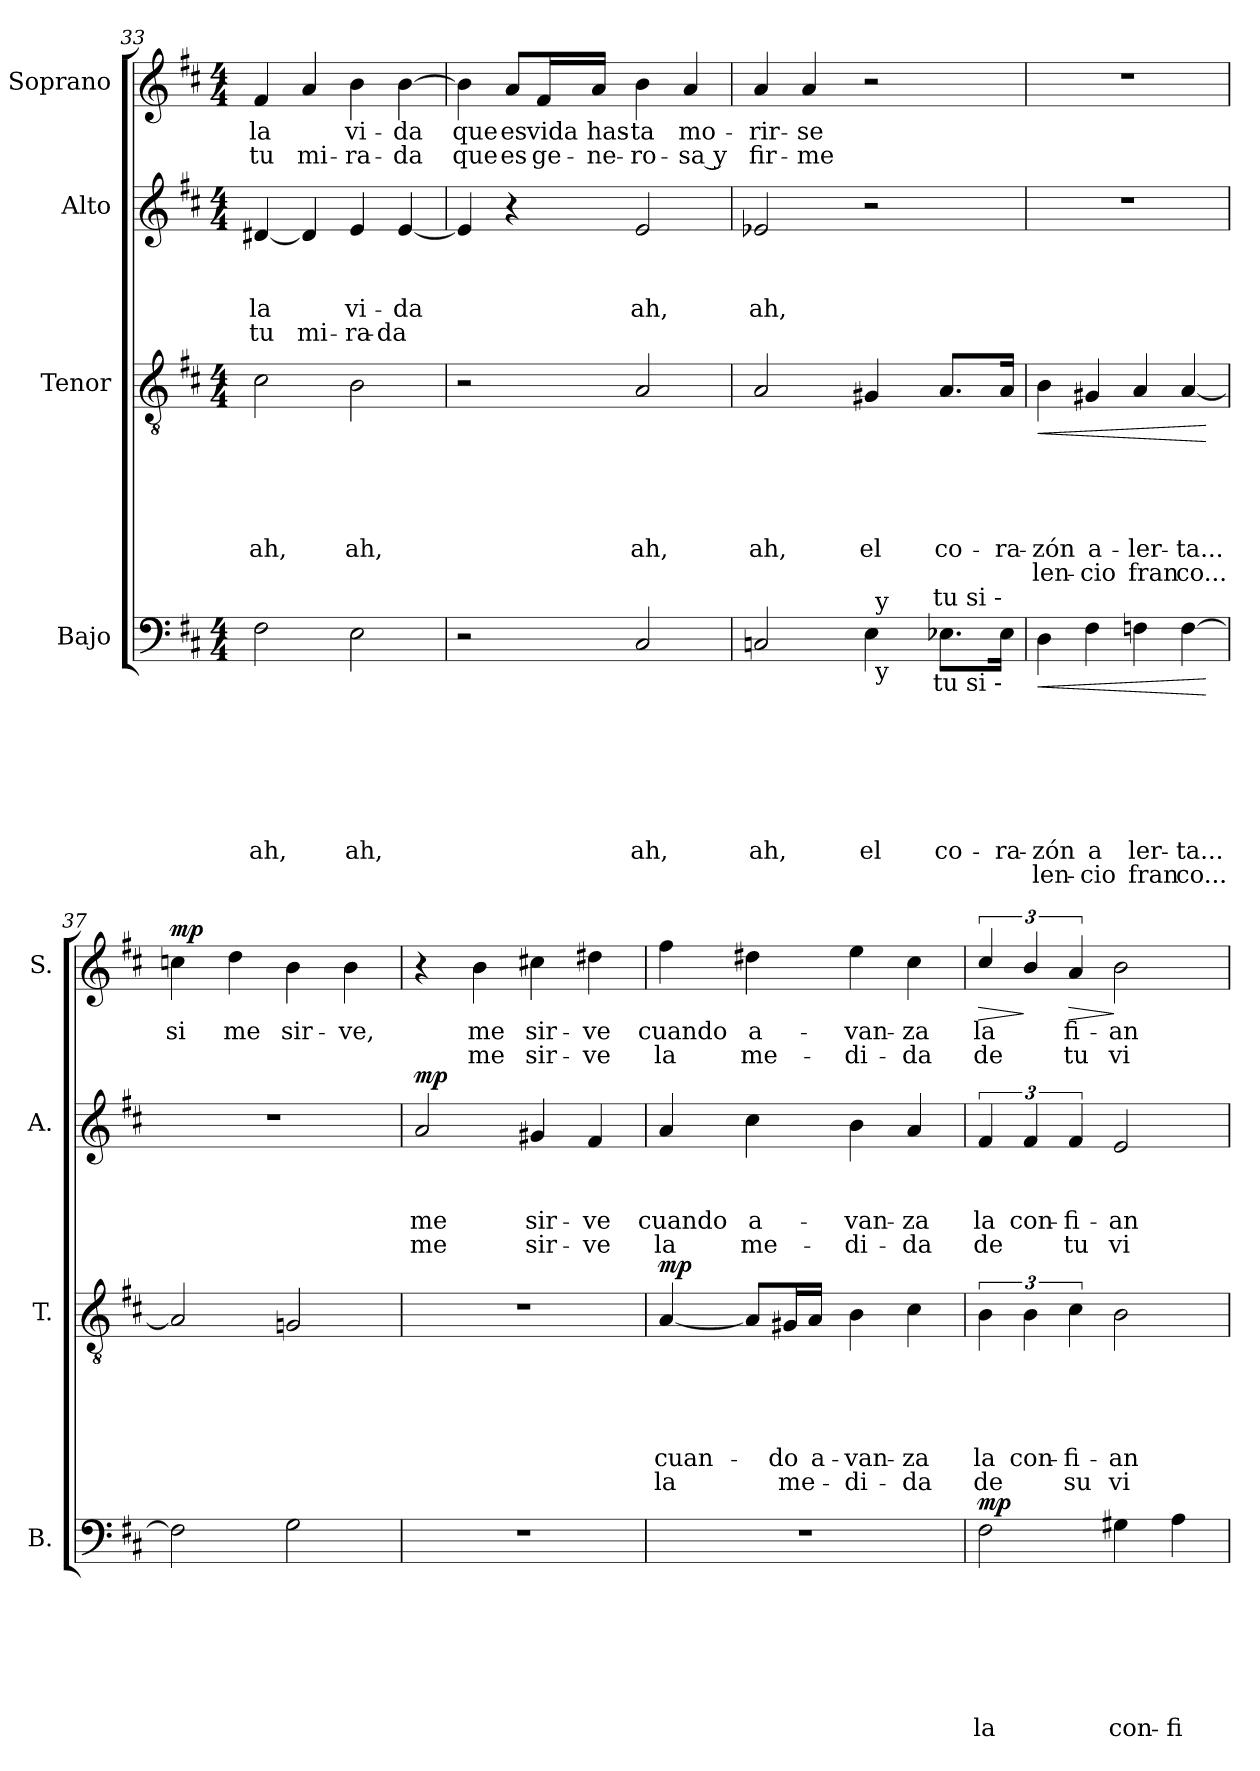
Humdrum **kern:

**kern	**text	**text	**text	**text	**text	**text	**text	**text	**dynam	**kern	**text	**text	**text	**text	**text	**text	**dynam	**kern	**text	**text	**text	**text	**dynam	**kern	**text	**text	**dynam
*part4	*part4	*part4	*part4	*part4	*part4	*part4	*part4	*part4	*part4	*part3	*part3	*part3	*part3	*part3	*part3	*part3	*part3	*part2	*part2	*part2	*part2	*part2	*part2	*part1	*part1	*part1	*part1
*staff4	*staff4	*staff4	*staff4	*staff4	*staff4	*staff4	*staff4	*staff4	*staff4	*staff3	*staff3	*staff3	*staff3	*staff3	*staff3	*staff3	*staff3	*staff2	*staff2	*staff2	*staff2	*staff2	*staff2	*staff1	*staff1	*staff1	*staff1
*I"Bajo	*	*	*	*	*	*	*	*	*	*I"Tenor	*	*	*	*	*	*	*	*I"Alto	*	*	*	*	*	*I"Soprano	*	*	*
*I'B.	*	*	*	*	*	*	*	*	*	*I'T.	*	*	*	*	*	*	*	*I'A.	*	*	*	*	*	*I'S.	*	*	*
*clefF4	*	*	*	*	*	*	*	*	*	*clefGv2	*	*	*	*	*	*	*	*clefG2	*	*	*	*	*	*clefG2	*	*	*
*k[f#c#]	*	*	*	*	*	*	*	*	*	*k[f#c#]	*	*	*	*	*	*	*	*k[f#c#]	*	*	*	*	*	*k[f#c#]	*	*	*
*D:	*	*	*	*	*	*	*	*	*	*D:	*	*	*	*	*	*	*	*D:	*	*	*	*	*	*D:	*	*	*
*M4/4	*	*	*	*	*	*	*	*	*	*M4/4	*	*	*	*	*	*	*	*M4/4	*	*	*	*	*	*M4/4	*	*	*
=33	=33	=33	=33	=33	=33	=33	=33	=33	=33	=33	=33	=33	=33	=33	=33	=33	=33	=33	=33	=33	=33	=33	=33	=33	=33	=33	=33
!	!	!	!	!	!	!	!LO:LY:b	!	!	!	!	!	!	!	!LO:LY:b	!	!	!	!	!	!LO:LY:b	!LO:LY:b	!	!	!LO:LY:b	!LO:LY:b	!
2F#\	.	.	.	.	.	.	ah,	.	.	2c#\	.	.	.	.	ah,	.	.	[<4d#X/	.	.	la	tu	.	4f#/	la	tu	.
!	!	!	!	!	!	!	!	!	!	!	!	!	!	!	!	!	!	!	!	!	!	!LO:LY:b	!	!	!	!LO:LY:b	!
.	.	.	.	.	.	.	.	.	.	.	.	.	.	.	.	.	.	4d#/]	.	.	.	mi-	.	4a/	.	mi-	.
!	!	!	!	!	!	!	!LO:LY:b	!	!	!	!	!	!	!	!LO:LY:b	!	!	!	!	!	!LO:LY:b	!LO:LY:b	!	!	!LO:LY:b	!LO:LY:b	!
2E\	.	.	.	.	.	.	ah,	.	.	2B\	.	.	.	.	ah,	.	.	4e/	.	.	vi-	-ra-	.	4b\	vi-	-ra-	.
!	!	!	!	!	!	!	!	!	!	!	!	!	!	!	!	!	!	!	!	!	!LO:LY:b	!LO:LY:b	!	!	!LO:LY:b	!LO:LY:b	!
.	.	.	.	.	.	.	.	.	.	.	.	.	.	.	.	.	.	[<4e/	.	.	-da	-da	.	[>4b\	-da	-da	.
=34	=34	=34	=34	=34	=34	=34	=34	=34	=34	=34	=34	=34	=34	=34	=34	=34	=34	=34	=34	=34	=34	=34	=34	=34	=34	=34	=34
!	!	!	!	!	!	!	!	!	!	!	!	!	!	!	!	!	!	!	!	!	!	!	!	!	!LO:LY:b	!LO:LY:b	!
2r	.	.	.	.	.	.	.	.	.	2r	.	.	.	.	.	.	.	4e/]	.	.	.	.	.	4b\]	que	que	.
!	!	!	!	!	!	!	!	!	!	!	!	!	!	!	!	!	!	!	!	!	!	!	!	!	!LO:LY:b	!LO:LY:b	!
.	.	.	.	.	.	.	.	.	.	.	.	.	.	.	.	.	.	4r	.	.	.	.	.	8a/L	es	es	.
!	!	!	!	!	!	!	!	!	!	!	!	!	!	!	!	!	!	!	!	!	!	!	!	!	!LO:LY:b	!LO:LY:b	!
.	.	.	.	.	.	.	.	.	.	.	.	.	.	.	.	.	.	.	.	.	.	.	.	16f#/L	vi­da	ge-	.
!	!	!	!	!	!	!	!	!	!	!	!	!	!	!	!	!	!	!	!	!	!	!	!	!	!LO:LY:b	!LO:LY:b	!
.	.	.	.	.	.	.	.	.	.	.	.	.	.	.	.	.	.	.	.	.	.	.	.	16a/JJ	has-	-ne-	.
!	!	!	!	!	!	!	!LO:LY:b	!	!	!	!	!	!	!	!LO:LY:b	!	!	!	!	!	!LO:LY:b	!	!	!	!LO:LY:b:rj	!LO:LY:b:rj	!
2C#/	.	.	.	.	.	.	ah,	.	.	2A/	.	.	.	.	ah,	.	.	2e/	.	.	ah,	.	.	4b\	-ta	-ro-	.
!	!	!	!	!	!	!	!	!	!	!	!	!	!	!	!	!	!	!	!	!	!	!	!	!	!LO:LY:b	!LO:LY:b	!
.	.	.	.	.	.	.	.	.	.	.	.	.	.	.	.	.	.	.	.	.	.	.	.	4a/	mo-	-sa y	.
=35	=35	=35	=35	=35	=35	=35	=35	=35	=35	=35	=35	=35	=35	=35	=35	=35	=35	=35	=35	=35	=35	=35	=35	=35	=35	=35	=35
!	!	!	!	!	!	!	!LO:LY:b	!	!	!	!	!	!	!	!LO:LY:b	!	!	!	!	!	!LO:LY:b	!	!	!	!LO:LY:b	!LO:LY:b	!
*^	*	*	*	*	*	*	*	*	*	*	*	*	*	*	*	*	*	*	*	*	*	*	*	*	*	*	*
*	*^	*	*	*	*	*	*	*	*	*	*	*	*	*	*	*	*	*	*	*	*	*	*	*	*	*	*	*
2Cn/	3ryy	3%2ryy	.	.	.	.	.	.	ah,	.	.	2A/	.	.	.	.	ah,	.	.	2e-X/	.	.	ah,	.	.	4a/	-rir-	fir-	.
!	!	!	!	!	!	!	!	!	!	!	!	!	!	!	!	!	!	!	!	!	!	!	!	!	!	!	!LO:LY:b	!LO:LY:b	!
.	.	.	.	.	.	.	.	.	.	.	.	.	.	.	.	.	.	.	.	.	.	.	.	.	.	4a/	-se	-me	.
.	6ryy	.	.	.	.	.	.	.	.	.	.	.	.	.	.	.	.	.	.	.	.	.	.	.	.	.	.	.	.
!	!	!	!	!	!	!	!	!	!LO:LY:b	!	!	!	!	!	!	!	!LO:LY:b	!	!	!	!	!	!	!	!	!	!	!	!
4E\	48ryy	.	.	.	.	.	.	.	el	.	.	4G#X/	.	.	.	.	el	.	.	2r	.	.	.	.	.	2r	.	.	.
!	!LO:TX:b:t=y	!	!	!	!	!	!	!	!	!	!	!	!	!	!	!	!	!	!	!	!	!	!	!	!	!	!	!	!
!	!LO:TX:a:t=y	!	!	!	!	!	!	!	!	!	!	!	!	!	!	!	!	!	!	!	!	!	!	!	!	!	!	!	!
.	3ryy	.	.	.	.	.	.	.	.	.	.	.	.	.	.	.	.	.	.	.	.	.	.	.	.	.	.	.	.
.	.	24..ryy	.	.	.	.	.	.	.	.	.	.	.	.	.	.	.	.	.	.	.	.	.	.	.	.	.	.	.
!	!	!LO:TX:b:t=tu si -	!	!	!	!	!	!	!	!	!	!	!	!	!	!	!	!	!	!	!	!	!	!	!	!	!	!	!
!	!	!LO:TX:a:t=tu si -	!	!	!	!	!	!	!	!	!	!	!	!	!	!	!	!	!	!	!	!	!	!	!	!	!	!	!
.	.	6ryy	.	.	.	.	.	.	.	.	.	.	.	.	.	.	.	.	.	.	.	.	.	.	.	.	.	.	.
!	!	!	!	!	!	!	!	!	!LO:LY:b	!	!	!	!	!	!	!	!LO:LY:b	!	!	!	!	!	!	!	!	!	!	!	!
8.E-X\L	.	.	.	.	.	.	.	.	co-	.	.	8.A/L	.	.	.	.	co-	.	.	.	.	.	.	.	.	.	.	.	.
.	12..ryy	.	.	.	.	.	.	.	.	.	.	.	.	.	.	.	.	.	.	.	.	.	.	.	.	.	.	.	.
.	.	12ryy	.	.	.	.	.	.	.	.	.	.	.	.	.	.	.	.	.	.	.	.	.	.	.	.	.	.	.
!	!	!	!	!	!	!	!	!	!LO:LY:b	!	!	!	!	!	!	!	!LO:LY:b	!	!	!	!	!	!	!	!	!	!	!	!
16E-\Jk	.	.	.	.	.	.	.	.	-ra-	.	.	16A/Jk	.	.	.	.	-ra-	.	.	.	.	.	.	.	.	.	.	.	.
.	.	96ryy	.	.	.	.	.	.	.	.	.	.	.	.	.	.	.	.	.	.	.	.	.	.	.	.	.	.	.
!!LO:LB:g=z
=36	=36	=36	=36	=36	=36	=36	=36	=36	=36	=36	=36	=36	=36	=36	=36	=36	=36	=36	=36	=36	=36	=36	=36	=36	=36	=36	=36	=36	=36
!	!	!	!	!	!	!	!	!	!LO:LY:b	!LO:LY:b	!LO:HP:b	!	!	!	!	!	!LO:LY:b	!LO:LY:b	!LO:HP:b	!	!	!	!	!	!	!	!	!	!
*v	*v	*v	*	*	*	*	*	*	*	*	*	*	*	*	*	*	*	*	*	*	*	*	*	*	*	*	*	*	*
4D\	.	.	.	.	.	.	-zón	len-	<	4B\	.	.	.	.	-zón	len-	<	1r	.	.	.	.	.	1r	.	.	.
!	!	!	!	!	!	!	!LO:LY:b	!LO:LY:b	!	!	!	!	!	!	!LO:LY:b	!LO:LY:b	!	!	!	!	!	!	!	!	!	!	!
4F#\	.	.	.	.	.	.	a	-cio	.	4G#X/	.	.	.	.	a-	-cio	.	.	.	.	.	.	.	.	.	.	.
!	!	!	!	!	!	!	!LO:LY:b	!LO:LY:b	!	!	!	!	!	!	!LO:LY:b	!LO:LY:b	!	!	!	!	!	!	!	!	!	!	!
4Fn\	.	.	.	.	.	.	ler-	fran	.	4A/	.	.	.	.	-ler-	fran	.	.	.	.	.	.	.	.	.	.	.
!	!	!	!	!	!	!	!LO:LY:b	!LO:LY:b	!	!	!	!	!	!	!LO:LY:b	!LO:LY:b	!	!	!	!	!	!	!	!	!	!	!
[>4F\	.	.	.	.	.	.	-ta...	co...	.	[<4A/	.	.	.	.	-ta...	co...	.	.	.	.	.	.	.	.	.	.	.
.	.	.	.	.	.	.	.	.	[	.	.	.	.	.	.	.	[	.	.	.	.	.	.	.	.	.	.
=37	=37	=37	=37	=37	=37	=37	=37	=37	=37	=37	=37	=37	=37	=37	=37	=37	=37	=37	=37	=37	=37	=37	=37	=37	=37	=37	=37
!	!	!	!	!	!	!	!	!	!	!	!	!	!	!	!	!	!	!	!	!	!	!	!	!	!LO:LY:b	!	!LO:DY:a
2F\]	.	.	.	.	.	.	.	.	.	2A/]	.	.	.	.	.	.	.	1r	.	.	.	.	.	4ccn\	si	.	mp
!	!	!	!	!	!	!	!	!	!	!	!	!	!	!	!	!	!	!	!	!	!	!	!	!	!LO:LY:b	!	!
.	.	.	.	.	.	.	.	.	.	.	.	.	.	.	.	.	.	.	.	.	.	.	.	4dd\	me	.	.
!	!	!	!	!	!	!	!	!	!	!	!	!	!	!	!	!	!	!	!	!	!	!	!	!	!LO:LY:b	!	!
2G\	.	.	.	.	.	.	.	.	.	2Gn/	.	.	.	.	.	.	.	.	.	.	.	.	.	4b\	sir-	.	.
!	!	!	!	!	!	!	!	!	!	!	!	!	!	!	!	!	!	!	!	!	!	!	!	!	!LO:LY:b	!	!
.	.	.	.	.	.	.	.	.	.	.	.	.	.	.	.	.	.	.	.	.	.	.	.	4b\	-ve,	.	.
=38	=38	=38	=38	=38	=38	=38	=38	=38	=38	=38	=38	=38	=38	=38	=38	=38	=38	=38	=38	=38	=38	=38	=38	=38	=38	=38	=38
!	!	!	!	!	!	!	!	!	!	!	!	!	!	!	!	!	!	!	!	!	!LO:LY:b	!LO:LY:b	!LO:DY:a	!	!	!	!
1r	.	.	.	.	.	.	.	.	.	1r	.	.	.	.	.	.	.	2a/	.	.	me	me	mp	4r	.	.	.
!	!	!	!	!	!	!	!	!	!	!	!	!	!	!	!	!	!	!	!	!	!	!	!	!	!LO:LY:b	!LO:LY:b	!
.	.	.	.	.	.	.	.	.	.	.	.	.	.	.	.	.	.	.	.	.	.	.	.	4b\	me	me	.
!	!	!	!	!	!	!	!	!	!	!	!	!	!	!	!	!	!	!	!	!	!LO:LY:b	!LO:LY:b	!	!	!LO:LY:b	!LO:LY:b	!
.	.	.	.	.	.	.	.	.	.	.	.	.	.	.	.	.	.	4g#X/	.	.	sir-	sir-	.	4cc#X\	sir-	sir-	.
!	!	!	!	!	!	!	!	!	!	!	!	!	!	!	!	!	!	!	!	!	!LO:LY:b	!LO:LY:b	!	!	!LO:LY:b	!LO:LY:b	!
.	.	.	.	.	.	.	.	.	.	.	.	.	.	.	.	.	.	4f#/	.	.	-ve	-ve	.	4dd#X\	-ve	-ve	.
=39	=39	=39	=39	=39	=39	=39	=39	=39	=39	=39	=39	=39	=39	=39	=39	=39	=39	=39	=39	=39	=39	=39	=39	=39	=39	=39	=39
!	!	!	!	!	!	!	!	!	!	!	!	!	!	!	!LO:LY:b	!LO:LY:b	!LO:DY:a	!	!	!	!LO:LY:b	!LO:LY:b	!	!	!LO:LY:b	!LO:LY:b	!
1r	.	.	.	.	.	.	.	.	.	[<4A/	.	.	.	.	cuan-	la	mp	4a/	.	.	cuan­do	la	.	4ff#\	cuan­do	la	.
!	!	!	!	!	!	!	!	!	!	!	!	!	!	!	!	!	!	!	!	!	!LO:LY:b	!LO:LY:b	!	!	!LO:LY:b	!LO:LY:b	!
.	.	.	.	.	.	.	.	.	.	8A/L]	.	.	.	.	.	.	.	4cc#\	.	.	a-	me-	.	4dd#X\	a-	me-	.
!	!	!	!	!	!	!	!	!	!	!	!	!	!	!	!LO:LY:b	!LO:LY:b	!	!	!	!	!	!	!	!	!	!	!
.	.	.	.	.	.	.	.	.	.	16G#X/L	.	.	.	.	-do	me-	.	.	.	.	.	.	.	.	.	.	.
!	!	!	!	!	!	!	!	!	!	!	!	!	!	!	!LO:LY:b	!	!	!	!	!	!	!	!	!	!	!	!
.	.	.	.	.	.	.	.	.	.	16A/JJ	.	.	.	.	a-	.	.	.	.	.	.	.	.	.	.	.	.
!	!	!	!	!	!	!	!	!	!	!	!	!	!	!	!LO:LY:b	!LO:LY:b	!	!	!	!	!LO:LY:b	!LO:LY:b	!	!	!LO:LY:b	!LO:LY:b	!
.	.	.	.	.	.	.	.	.	.	4B\	.	.	.	.	-van-	-di-	.	4b\	.	.	-van-	-di-	.	4ee\	-van-	-di-	.
!	!	!	!	!	!	!	!	!	!	!	!	!	!	!	!LO:LY:b	!LO:LY:b	!	!	!	!	!LO:LY:b	!LO:LY:b	!	!	!LO:LY:b	!LO:LY:b	!
.	.	.	.	.	.	.	.	.	.	4c#\	.	.	.	.	-za	-da	.	4a/	.	.	-za	-da	.	4cc#\	-za	-da	.
=40	=40	=40	=40	=40	=40	=40	=40	=40	=40	=40	=40	=40	=40	=40	=40	=40	=40	=40	=40	=40	=40	=40	=40	=40	=40	=40	=40
!	!	!	!	!	!	!	!LO:LY:b	!	!LO:DY:a	!	!	!	!	!	!LO:LY:b	!LO:LY:b	!	!	!	!	!LO:LY:b	!LO:LY:b	!	!	!LO:LY:b	!LO:LY:b	!LO:HP:b
2F#\	.	.	.	.	.	.	la	.	mp	6B\	.	.	.	.	la	de	.	6f#/	.	.	la	de	.	6cc#/	la	de	>
!	!	!	!	!	!	!	!	!	!	!	!	!	!	!	!LO:LY:b	!	!	!	!	!	!LO:LY:b	!	!	!	!	!	!
.	.	.	.	.	.	.	.	.	.	6B\	.	.	.	.	con-	.	.	6f#/	.	.	con-	.	.	6b>/	.	.	]
!	!	!	!	!	!	!	!	!	!	!	!	!	!	!	!LO:LY:b:rj	!LO:LY:b:rj	!	!	!	!	!LO:LY:b:rj	!LO:LY:b:rj	!	!	!LO:LY:b:rj	!LO:LY:b:rj	!LO:HP:b
.	.	.	.	.	.	.	.	.	.	6c#\	.	.	.	.	-fi-	su	.	6f#/	.	.	-fi-	tu	.	6a/	-fi-	tu	>
!	!	!	!	!	!	!	!LO:LY:b	!	!	!	!	!	!	!	!LO:LY:b	!LO:LY:b	!	!	!	!	!LO:LY:b	!LO:LY:b	!	!	!LO:LY:b	!LO:LY:b	!
4G#X\	.	.	.	.	.	.	con-	.	.	2B\	.	.	.	.	-an-	vi-	.	2e/	.	.	-an-	vi-	.	2b\	-an-	vi-	]
!	!	!	!	!	!	!	!LO:LY:b	!	!	!	!	!	!	!	!	!	!	!	!	!	!	!	!	!	!	!	!
4A\	.	.	.	.	.	.	-fi-	.	.	.	.	.	.	.	.	.	.	.	.	.	.	.	.	.	.	.	.
=	=	=	=	=	=	=	=	=	=	=	=	=	=	=	=	=	=	=	=	=	=	=	=	=	=	=	=
*-	*-	*-	*-	*-	*-	*-	*-	*-	*-	*-	*-	*-	*-	*-	*-	*-	*-	*-	*-	*-	*-	*-	*-	*-	*-	*-	*-
